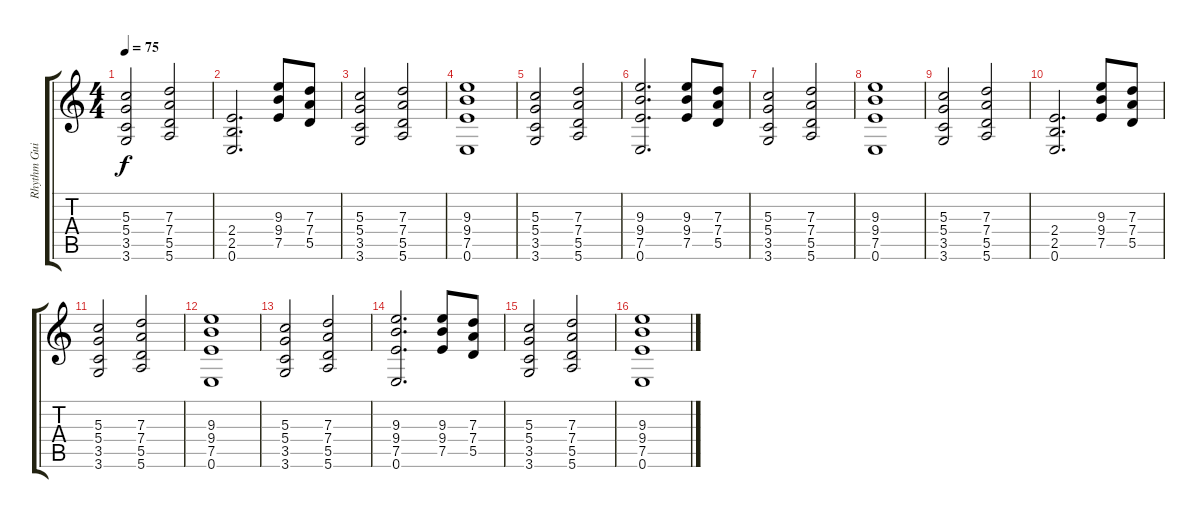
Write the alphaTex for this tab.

\track ("Rhythm Guitar 1" "Rhythm Gui") {instrument overdrivenguitar}
\staff {score tabs}
\tuning (E4 B3 G3 D3 A2 E2) {hide}
\ts (4 4)
\tempo 75
\clef g2
\ks c
(5.3 5.4 3.5 3.6).2{dy f} (7.3 7.4 5.5 5.6).2 |
(2.4 2.5 0.6).2{d} (9.3 9.4 7.5).8 (7.3 7.4 5.5).8 |
(5.3 5.4 3.5 3.6).2 (7.3 7.4 5.5 5.6).2 |
(9.3 9.4 7.5 0.6).1 |
(5.3 5.4 3.5 3.6).2 (7.3 7.4 5.5 5.6).2 |
(9.3 9.4 7.5 0.6).2{d} (9.3 9.4 7.5).8 (7.3 7.4 5.5).8 |
(5.3 5.4 3.5 3.6).2 (7.3 7.4 5.5 5.6).2 |
(9.3 9.4 7.5 0.6).1 |
(5.3 5.4 3.5 3.6).2 (7.3 7.4 5.5 5.6).2 |
(2.4 2.5 0.6).2{d} (9.3 9.4 7.5).8 (7.3 7.4 5.5).8 |
(5.3 5.4 3.5 3.6).2 (7.3 7.4 5.5 5.6).2 |
(9.3 9.4 7.5 0.6).1 |
(5.3 5.4 3.5 3.6).2 (7.3 7.4 5.5 5.6).2 |
(9.3 9.4 7.5 0.6).2{d} (9.3 9.4 7.5).8 (7.3 7.4 5.5).8 |
(5.3 5.4 3.5 3.6).2 (7.3 7.4 5.5 5.6).2 |
(9.3 9.4 7.5 0.6).1
